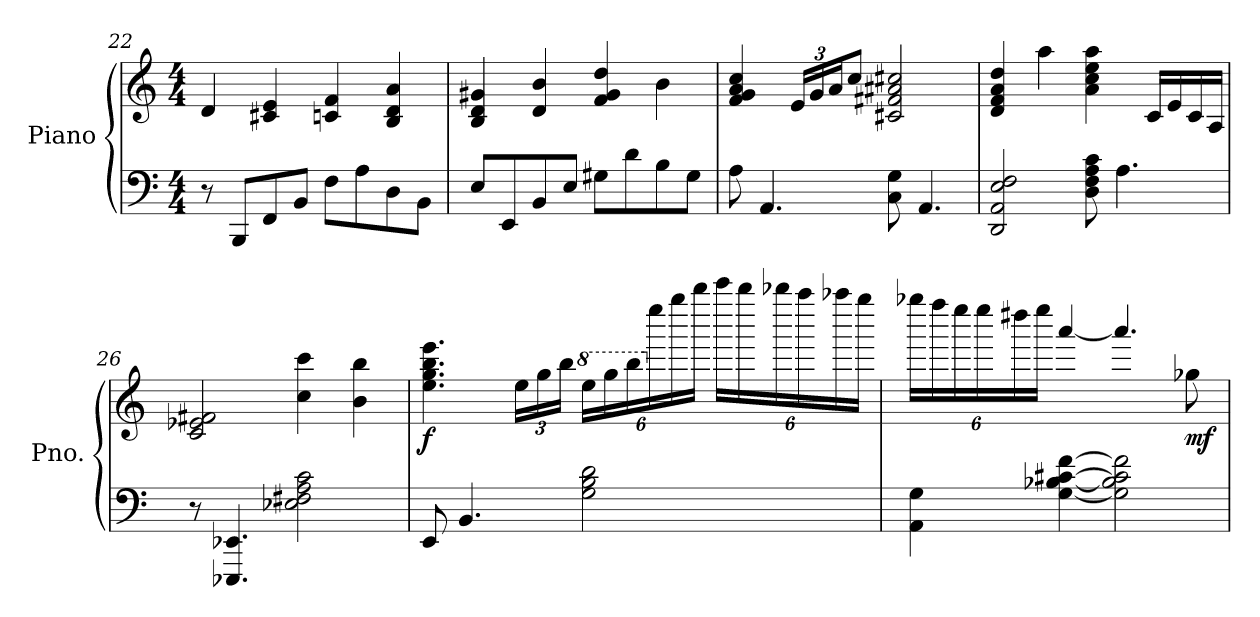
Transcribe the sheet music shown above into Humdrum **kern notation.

**kern	**kern	**dynam
*part1	*part1	*part1
*staff2	*staff1	*staff1/2
*I"Piano	*	*
*I'Pno.	*	*
*clefF4	*clefG2	*
*k[]	*k[]	*
*M4/4	*M4/4	*
=22	=22	=22
8r	4d/	.
8BBB/L	.	.
8FF/	4c#X/ 4e/	.
8BB/J	.	.
8F\L	4cn/ 4f/	.
8A\	.	.
8D\	4B/ 4d/ 4a/	.
8BB\J	.	.
=23	=23	=23
8E/L	4B/ 4d/ 4g#X/	.
8EE/	.	.
8BB/	4d/ 4b/	.
8E/J	.	.
8G#X\L	4f/ 4g#/ 4dd/	.
8d\	.	.
8B\	4b\	.
8G#\J	.	.
=24	=24	=24
8A\	4f/ 4g/ 4a/ 4cc/	.
4.AA/	.	.
*	*Xbrackettup	*
.	24e/LL	.
.	24g/	.
.	24a/J	.
.	8cc/J	.
8C\ 8G\	2c#X/ 2f#X/ 2a#X/ 2cc#X/	.
4.AA/	.	.
!!LO:LB:g=z
=25	=25	=25
2DD/ 2AA/ 2E/ 2F/	4d/ 4f/ 4a/ 4dd/	.
.	4aa\	.
8D\ 8F\ 8A\ 8c\	4a\ 4cc\ 4ee\ 4aa\	.
4.A\	.	.
.	16c/LL	.
.	16e/	.
.	16c/	.
.	16A/JJ	.
=26	=26	=26
8r	2c/ 2e-X/ 2f#X/	.
4.EEE-X/ 4.EE-X/	.	.
2E-X\ 2F#X\ 2A\ 2c\	4cc\ 4ccc\	.
.	4b\ 4bb\	.
!!LO:LB:g=z
=27	=27	=27
!	!	!LO:DY:b
8EE/	4.ee\ 4.gg\ 4.bb\ 4.eee\	f
4.BB/	.	.
.	24ee\LL	.
.	24gg\	.
.	24bb\JJ	.
*	*8va	*
2G\ 2B\ 2d\	24eee\LL	.
.	24ggg\	.
.	24bbb\	.
*	*X8va	*
.	24eeee\	.
.	24gggg\	.
.	24bbbb\JJ	.
.	24ccccc\LL	.
.	24bbbb\	.
.	24bbbb-X\	.
.	24aaaa\	.
.	24aaaa-X\	.
.	24gggg\JJ	.
=28	=28	=28
4AA\ 4G\	24gggg-X\LL	.
.	24ffff\	.
.	24eeee\	.
.	24eeee\	.
.	24dddd#X\	.
.	24eeee\JJ	.
[4G\ [4B-X\ [4c#X\ [4f\	[4aaa/	.
2G\] 2B-\] 2c#\] 2f\]	4.aaa/]	.
!	!	!LO:DY:b
.	8gg-\	mf
=	=	=
*-	*-	*-
